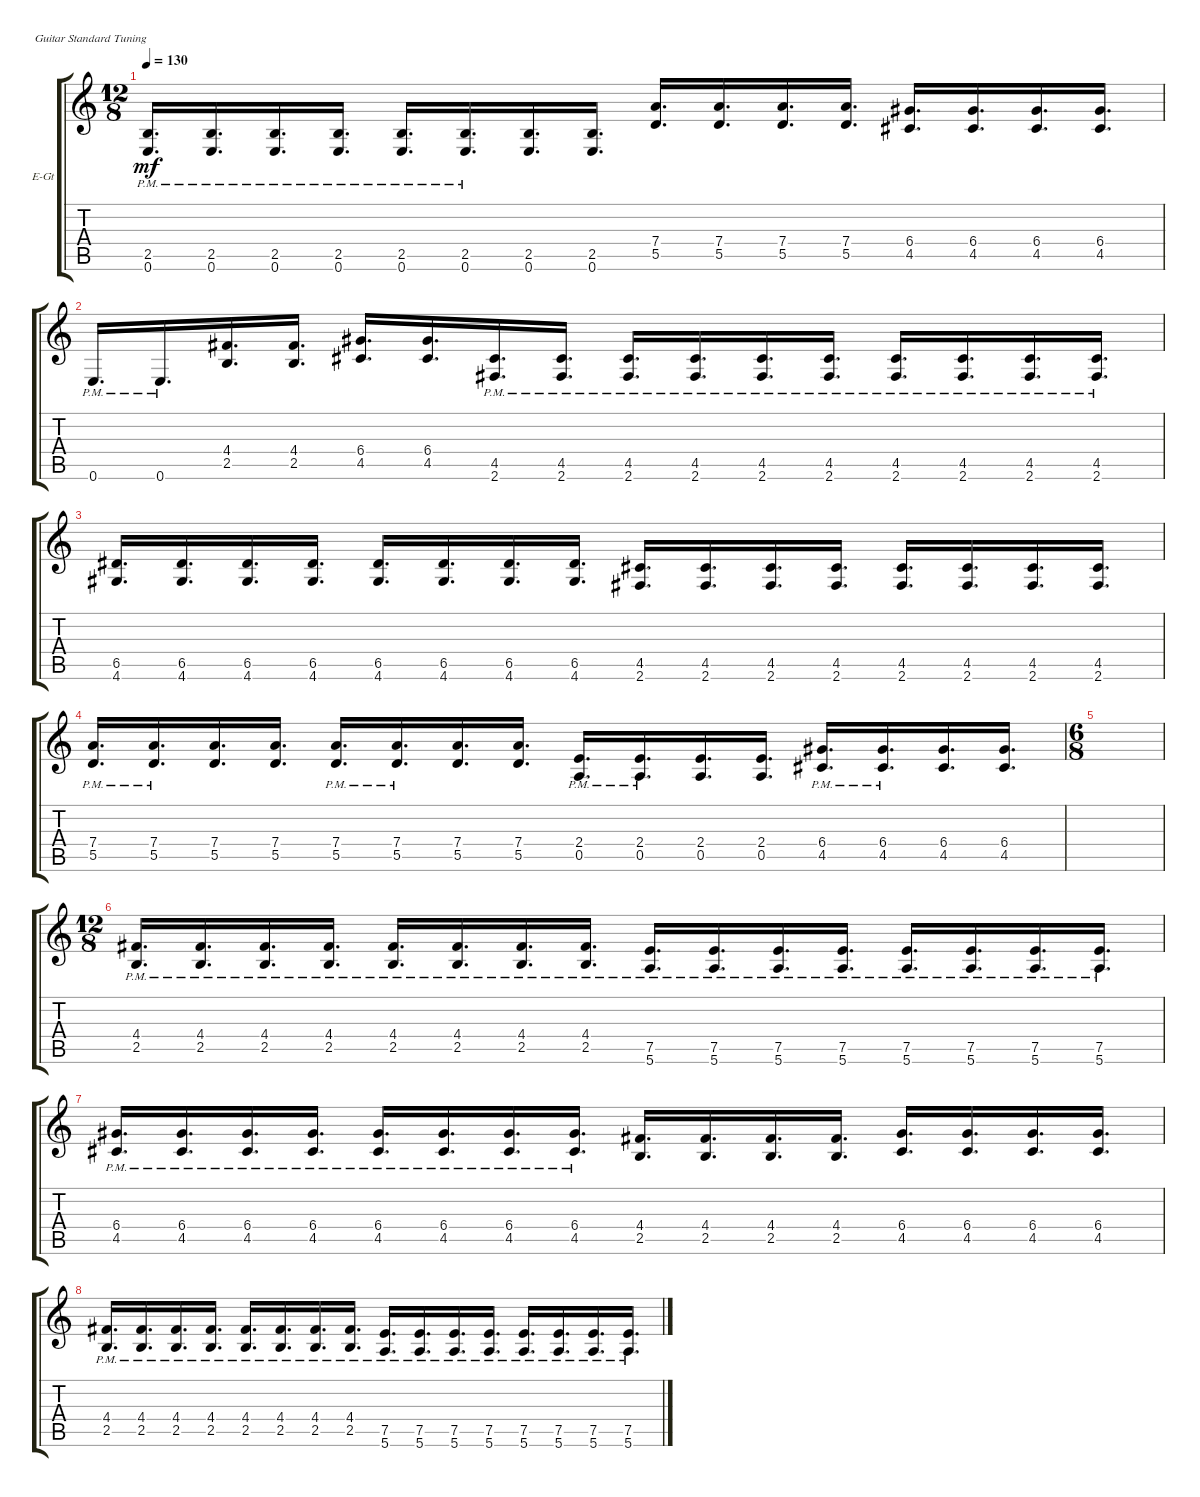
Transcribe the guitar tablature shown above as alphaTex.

\defaultSystemsLayout 4
\bracketExtendMode groupsimilarinstruments
\firstSystemTrackNameOrientation horizontal
\otherSystemsTrackNameOrientation horizontal
\track ("Electric Guitar" "E-Gt") {instrument distortionguitar}
\staff {score tabs}
\tuning (E4 B3 G3 D3 A2 E2)
\ts (12 8)
\tempo 130
\clef g2
\ks c
(0.6{pm} 2.5{pm}).16{d dy mf} (0.6{pm} 2.5{pm}).16{d} (0.6{pm} 2.5{pm}).16{d} (0.6{pm} 2.5{pm}).16{d} (0.6{pm} 2.5{pm}).16{d} (0.6{pm} 2.5{pm}).16{d} (0.6 2.5).16{d} (0.6 2.5).16{d} (5.5 7.4).16{d} (5.5 7.4).16{d} (5.5 7.4).16{d} (5.5 7.4).16{d} (4.5 6.4).16{d} (4.5 6.4).16{d} (4.5 6.4).16{d} (4.5 6.4).16{d} |
0.6{pm}.16{d} 0.6{pm}.16{d} (2.5 4.4).16{d} (2.5 4.4).16{d} (4.5 6.4).16{d} (4.5 6.4).16{d} (2.6{pm} 4.5{pm}).16{d} (2.6{pm} 4.5{pm}).16{d} (2.6{pm} 4.5{pm}).16{d} (2.6{pm} 4.5{pm}).16{d} (2.6{pm} 4.5{pm}).16{d} (2.6{pm} 4.5{pm}).16{d} (2.6{pm} 4.5{pm}).16{d} (2.6{pm} 4.5{pm}).16{d} (2.6{pm} 4.5{pm}).16{d} (2.6{pm} 4.5{pm}).16{d} |
(4.6 6.5).16{d} (4.6 6.5).16{d} (4.6 6.5).16{d} (4.6 6.5).16{d} (4.6 6.5).16{d} (4.6 6.5).16{d} (4.6 6.5).16{d} (4.6 6.5).16{d} (2.6 4.5).16{d} (2.6 4.5).16{d} (2.6 4.5).16{d} (2.6 4.5).16{d} (2.6 4.5).16{d} (2.6 4.5).16{d} (2.6 4.5).16{d} (2.6 4.5).16{d} |
(5.5{pm} 7.4{pm}).16{d} (5.5{pm} 7.4{pm}).16{d} (5.5 7.4).16{d} (5.5 7.4).16{d} (5.5{pm} 7.4{pm}).16{d} (5.5{pm} 7.4{pm}).16{d} (5.5 7.4).16{d} (5.5 7.4).16{d} (0.5{pm} 2.4{pm}).16{d} (0.5{pm} 2.4{pm}).16{d} (0.5 2.4).16{d} (0.5 2.4).16{d} (4.5{pm} 6.4{pm}).16{d} (4.5{pm} 6.4{pm}).16{d} (4.5 6.4).16{d} (4.5 6.4).16{d} |
\ts (6 8)
|
\ts (12 8)
(2.5{pm} 4.4{pm}).16{d} (2.5{pm} 4.4{pm}).16{d} (2.5{pm} 4.4{pm}).16{d} (2.5{pm} 4.4{pm}).16{d} (2.5{pm} 4.4{pm}).16{d} (2.5{pm} 4.4{pm}).16{d} (2.5{pm} 4.4{pm}).16{d} (2.5{pm} 4.4{pm}).16{d} (7.5{pm} 5.6{pm}).16{d} (7.5{pm} 5.6{pm}).16{d} (7.5{pm} 5.6{pm}).16{d} (7.5{pm} 5.6{pm}).16{d} (7.5{pm} 5.6{pm}).16{d} (7.5{pm} 5.6{pm}).16{d} (7.5{pm} 5.6{pm}).16{d} (7.5{pm} 5.6{pm}).16{d} |
(4.5{pm} 6.4{pm}).16{d} (4.5{pm} 6.4{pm}).16{d} (4.5{pm} 6.4{pm}).16{d} (4.5{pm} 6.4{pm}).16{d} (4.5{pm} 6.4{pm}).16{d} (4.5{pm} 6.4{pm}).16{d} (4.5{pm} 6.4{pm}).16{d} (4.5{pm} 6.4{pm}).16{d} (2.5 4.4).16{d} (2.5 4.4).16{d} (2.5 4.4).16{d} (2.5 4.4).16{d} (4.5 6.4).16{d} (4.5 6.4).16{d} (4.5 6.4).16{d} (4.5 6.4).16{d} |
(2.5{pm} 4.4{pm}).16{d} (2.5{pm} 4.4{pm}).16{d} (2.5{pm} 4.4{pm}).16{d} (2.5{pm} 4.4{pm}).16{d} (2.5{pm} 4.4{pm}).16{d} (2.5{pm} 4.4{pm}).16{d} (2.5{pm} 4.4{pm}).16{d} (2.5{pm} 4.4{pm}).16{d} (7.5{pm} 5.6{pm}).16{d} (7.5{pm} 5.6{pm}).16{d} (7.5{pm} 5.6{pm}).16{d} (7.5{pm} 5.6{pm}).16{d} (7.5{pm} 5.6{pm}).16{d} (7.5{pm} 5.6{pm}).16{d} (7.5{pm} 5.6{pm}).16{d} (7.5{pm} 5.6{pm}).16{d}
